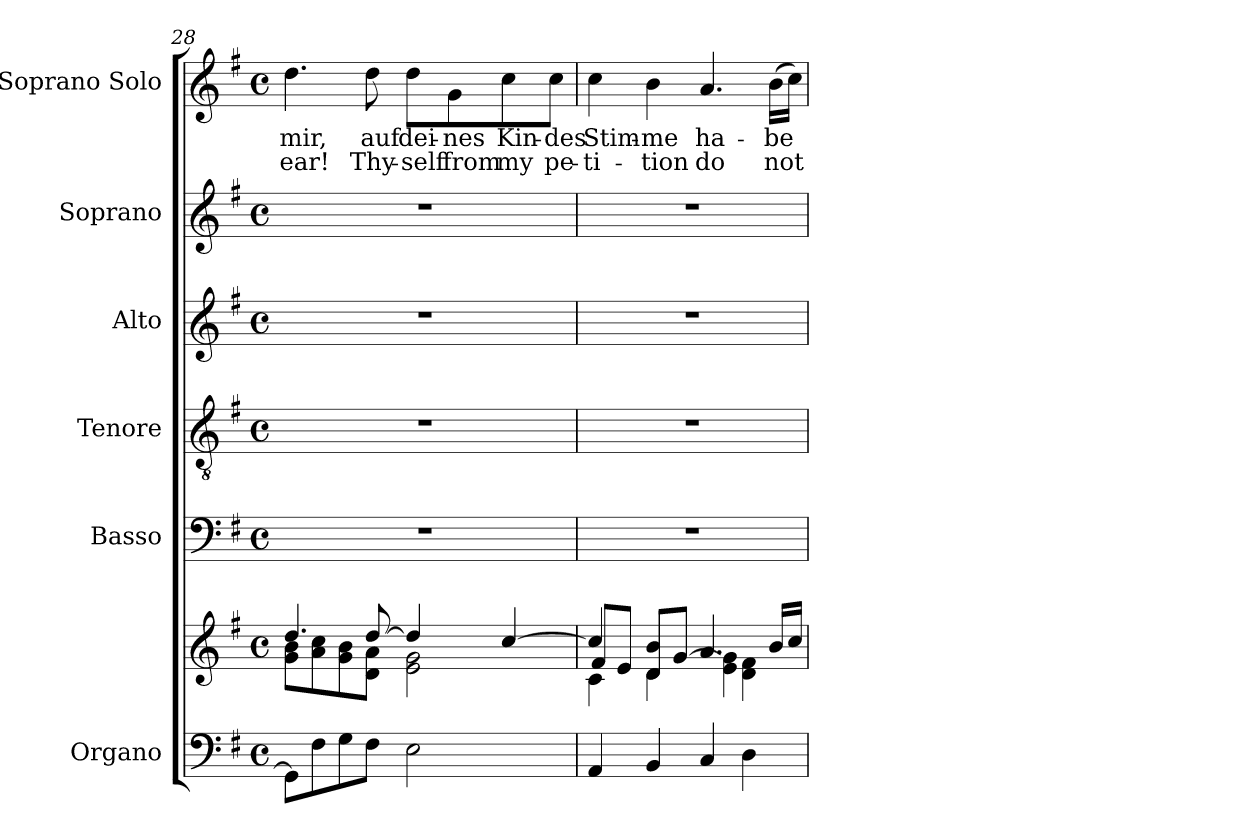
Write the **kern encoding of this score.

**kern	**kern	**kern	**kern	**kern	**kern	**kern	**text	**text
*part6	*part6	*part5	*part4	*part3	*part2	*part1	*part1	*part1
*staff7	*staff6	*staff5	*staff4	*staff3	*staff2	*staff1	*staff1	*staff1
*I"Organo	*	*I"Basso	*I"Tenore	*I"Alto	*I"Soprano	*I"Soprano Solo	*	*
!!LO:PB:g=z
*clefF4	*clefG2	*clefF4	*clefGv2	*clefG2	*clefG2	*clefG2	*	*
*k[f#]	*k[f#]	*k[f#]	*k[f#]	*k[f#]	*k[f#]	*k[f#]	*	*
*M4/4	*M4/4	*M4/4	*M4/4	*M4/4	*M4/4	*M4/4	*	*
*met(c)	*met(c)	*met(c)	*met(c)	*met(c)	*met(c)	*met(c)	*	*
=28	=28	=28	=28	=28	=28	=28	=28	=28
*	*^	*	*	*	*	*	*	*
!	!	!	!	!	!	!	!	!LO:LY:b	!LO:LY:b
8GG\L]	4.dd/	8g\ 8b\L	1r	1r	1r	1r	4.dd\	mir,	ear!
8F#\	.	8a\ 8cc\	.	.	.	.	.	.	.
8G\	.	8g\ 8b\	.	.	.	.	.	.	.
!	!	!	!	!	!	!	!	!LO:LY:b	!LO:LY:b
8F#\J	[8dd/	8d\ 8a\J	.	.	.	.	8dd\	auf	Thy-
!	!	!	!	!	!	!	!	!LO:LY:b	!LO:LY:b
2E\	4dd/]	2e\ 2g\	.	.	.	.	8dd\L	dei-	self
!	!	!	!	!	!	!	!	!LO:LY:b	!LO:LY:b
.	.	.	.	.	.	.	8g\	-nes	from
!	!	!	!	!	!	!	!	!LO:LY:b	!LO:LY:b
.	[4cc/	.	.	.	.	.	8cc\	Kin-	my
!	!	!	!	!	!	!	!	!LO:LY:b	!LO:LY:b
.	.	.	.	.	.	.	8cc\J	-des	pe-
=29	=29	=29	=29	=29	=29	=29	=29	=29	=29
*	*	*^	*	*	*	*	*	*	*
!	!	!	!	!	!	!	!	!	!LO:LY:b	!LO:LY:b
4AA/	4cc/]	4c\	8f#/L	1r	1r	1r	1r	4cc\	Stim-	ti-
.	.	.	8e/J	.	.	.	.	.	.	.
!	!	!	!	!	!	!	!	!	!LO:LY:b	!LO:LY:b
4BB/	4b/	4d\	8d/L	.	.	.	.	4b\	-me	tion
.	.	.	[8g/J	.	.	.	.	.	.	.
!	!	!	!	!	!	!	!	!	!LO:LY:b	!LO:LY:b
4C/	4.a/	4e\ 4g\]	2ryy	.	.	.	.	4.a/	ha-	do
4D\	.	4d\ 4f#\	.	.	.	.	.	.	.	.
!	!	!	!	!	!	!	!	!	!LO:LY:b	!LO:LY:b
.	16b/LL	.	.	.	.	.	.	(>16b\LL	-be	not
.	16cc/JJ	.	.	.	.	.	.	16cc\JJ)	.	.
*	*v	*v	*v	*	*	*	*	*	*	*
=	=	=	=	=	=	=	=	=
*-	*-	*-	*-	*-	*-	*-	*-	*-
